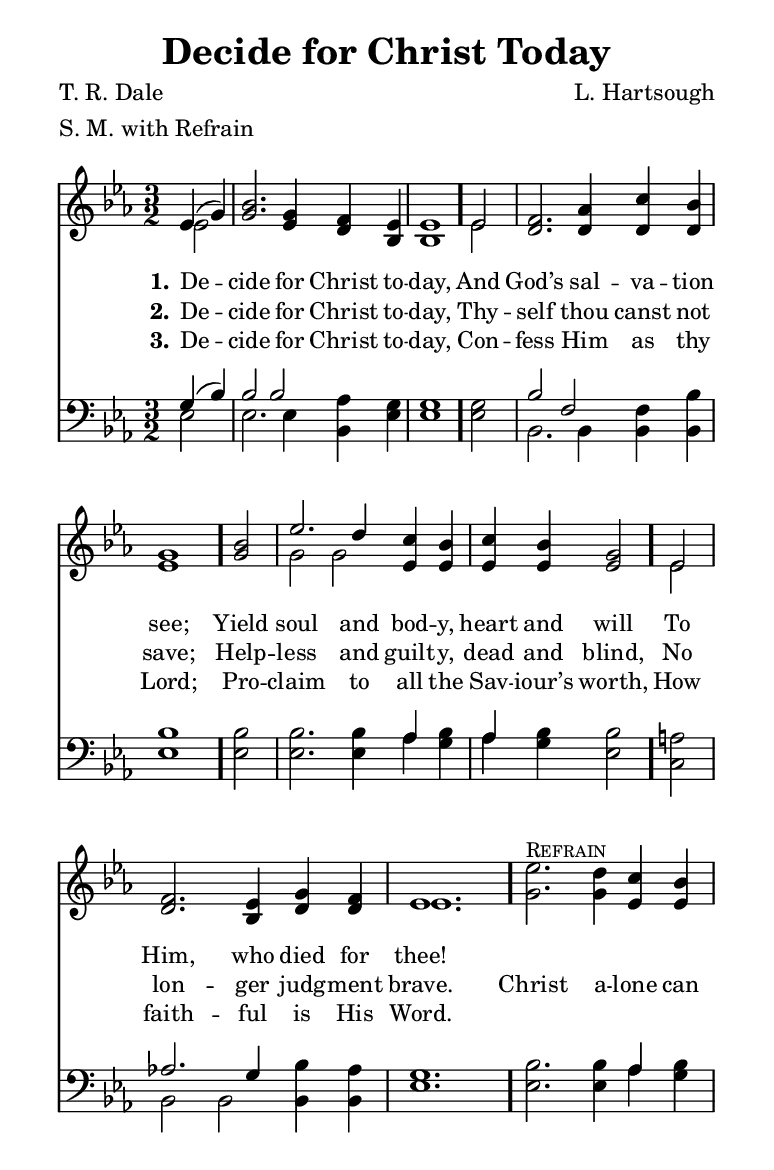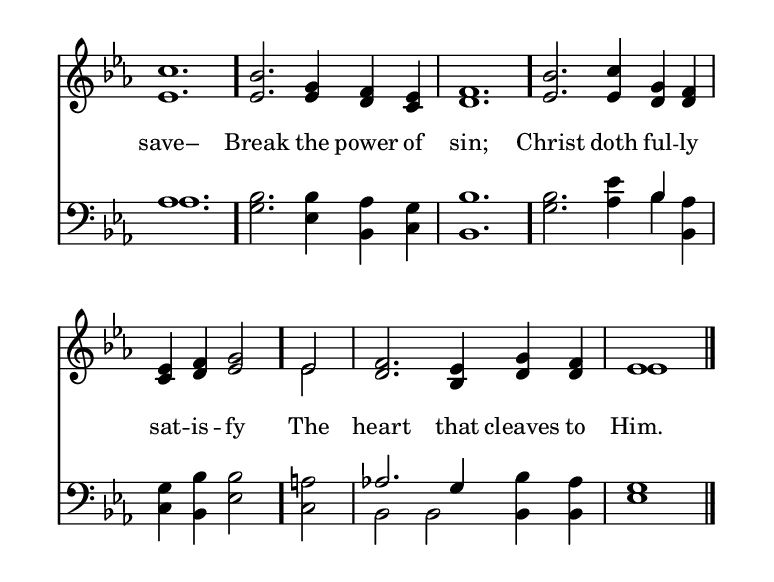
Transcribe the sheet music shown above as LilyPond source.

\include "common/global.ily"
\paper {
  \include "common/paper.ily"
  %ragged-bottom = ##t
  %ragged-last-bottom = ##t
  %systems-per-page = ##f
  %page-count = ##f
}

\header{
  %gospel
  hymnnumber = "79"
  title = "Decide for Christ Today"
  tunename = "Welcome Voice"
  meter = "S. M. with Refrain"
  poet = "T. R. Dale"
  composer = "L. Hartsough"
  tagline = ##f
}

% for fermata in MIDI
ta = { \tempo 4=140 }
tb = { \tempo 4=70  }

patternAA = { c4( c4) | c2. c4 c4 c4 | c1 }
patternAB = { c2      | c2. c4 c4 c4 | c1 }
patternAC = { c4( c4) | c2  c2 c4 c4 | c1 }

patternBA = { \patternAB }
patternBB = { c2 | c2 c2 c4 c4 | c1 }

patternCA = { c2 | c2. c4 c4 c4 | c4 c4 c2 }
patternCB = { c2 | c2  c2 c4 c4 | c4 c4 c2 }

patternDA = { c2 | c2. c4 c4 c4 | c1. }
patternDB = { c2 | c2  c2 c4 c4 | c1. }

patternEA = { c2. c4 c4 c4 | c1. }

patternFA = { c2. c4 c4 c4 | c4 c4 c2 }

patternGA = { c2 | c2. c4 c4 c4 | c1 }
patternGB = { c2 | c2  c2 c4 c4 | c1 }

global = {
  \include "common/overrides.ily"
  \override Staff.TimeSignature.style = #'numbered
  \time 3/2
  \override Score.MetronomeMark.transparent = ##t % hide all fermata changes too
  \ta
  \key ees \major
  \partial 2
  \autoBeamOff
}

notesSoprano = {
\global
\relative c' {

  \changePitch \patternAA { ees g | bes g f ees | ees }
  \changePitch \patternBA { ees | f aes c bes | g }
  \changePitch \patternCA { bes | ees d c bes | c bes g }
  \changePitch \patternDA { ees | f ees g f | ees }

  << s^\markup { \small \caps "Refrain" }
  \changePitch \patternEA { ees' d c bes | c } >>
  \changePitch \patternEA { bes g f ees | f }
  \changePitch \patternFA { bes c g f | ees f g }
  \changePitch \patternGA { ees | f ees g f | ees }

  \bar "|."

}
}

notesAlto = {
\global
\relative e' {

  \changePitch \patternAB { ees | g ees d bes | bes }
  \changePitch \patternBA { ees | d d d d | ees }
  \changePitch \patternCB { g | g g ees ees | ees ees ees }
  \changePitch \patternDA { ees | d bes d d | ees }

  \changePitch \patternEA { g g ees ees | ees }
  \changePitch \patternEA { ees ees d c | d }
  \changePitch \patternFA { ees ees d d | c d ees }
  \changePitch \patternGA { ees | d bes d d | ees }

}
}

notesTenor = {
\global
\relative a {

  \changePitch \patternAC { g bes | bes bes aes g | g }
  \changePitch \patternBB { g | bes f f bes | bes }
  \changePitch \patternCA { bes | bes bes aes bes | aes bes bes }
  \changePitch \patternDA { a | aes! g bes aes | g }

  \changePitch \patternEA { bes bes aes bes | aes }
  \changePitch \patternEA { bes bes aes g | bes }
  \changePitch \patternFA { bes ees bes aes | g bes bes }
  \changePitch \patternGA { a | aes! g bes aes | g }

}
}

notesBass = {
\global
\relative f {

  \changePitch \patternAB { ees | ees ees bes ees | ees }
  \changePitch \patternBA { ees | bes bes bes bes | ees }
  \changePitch \patternCA { ees | ees ees aes g | aes g ees }
  \changePitch \patternDB { c | bes bes bes bes | ees }

  \changePitch \patternEA { ees ees aes g | aes }
  \changePitch \patternEA { g ees bes c | bes }
  \changePitch \patternFA { g' aes bes bes, | c bes ees }
  \changePitch \patternGB { c | bes bes bes bes | ees }

}
}

Refrain = \lyricmode {

Christ a -- lone can save– \bar "."
Break the power of sin; \bar "."
Christ doth ful -- ly sat -- is -- fy \bar "."
The heart that cleaves to Him. \bar "."

}

wordsA = \lyricmode {
\set stanza = "1."

De -- cide for Christ to -- day, \bar "."
And God’s sal -- va -- tion see; \bar "." \eogbreak
Yield soul and bod -- y, heart and will \bar "."
To Him, who died for thee! \bar "." \eogbreak

}

wordsB = \lyricmode {
\set stanza = "2."

De -- cide for Christ to -- day,
Thy -- self thou canst not save;
Help -- less and guilt -- y, dead and blind,
No lon -- ger judg -- ment brave.

\Refrain

}

wordsC = \lyricmode {
\set stanza = "3."

De -- cide for Christ to -- day,
Con -- fess Him as thy Lord;
Pro -- claim to all the Sav -- iour’s worth,
How faith -- ful is His Word.

}

\score {
  \context ChoirStaff <<
    \context Staff = upper <<
      \set Staff.autoBeaming = ##f
      \set ChoirStaff.systemStartDelimiter = #'SystemStartBar
      \set ChoirStaff.printPartCombineTexts = ##f
      \partcombine #'(2 . 9) \notesSoprano \notesAlto
      \context NullVoice = sopranos { \voiceOne << \notesSoprano >> }
      \context Lyrics = one   \lyricsto sopranos \wordsA
      \context Lyrics = two   \lyricsto sopranos \wordsB
      \context Lyrics = three \lyricsto sopranos \wordsC
    >>
    \context Staff = men <<
      \set Staff.autoBeaming = ##f
      \clef bass
      \set ChoirStaff.printPartCombineTexts = ##f
      \partcombine #'(2 . 9) \notesTenor \notesBass
    >>
  >>
  \layout {
    \include "common/layout.ily"
  }
  \midi{
    \include "common/midi.ily"
  }
}

\version "2.19.49"  % necessary for upgrading to future LilyPond versions.

% vi:set et ts=2 sw=2 ai nocindent syntax=lilypond:
